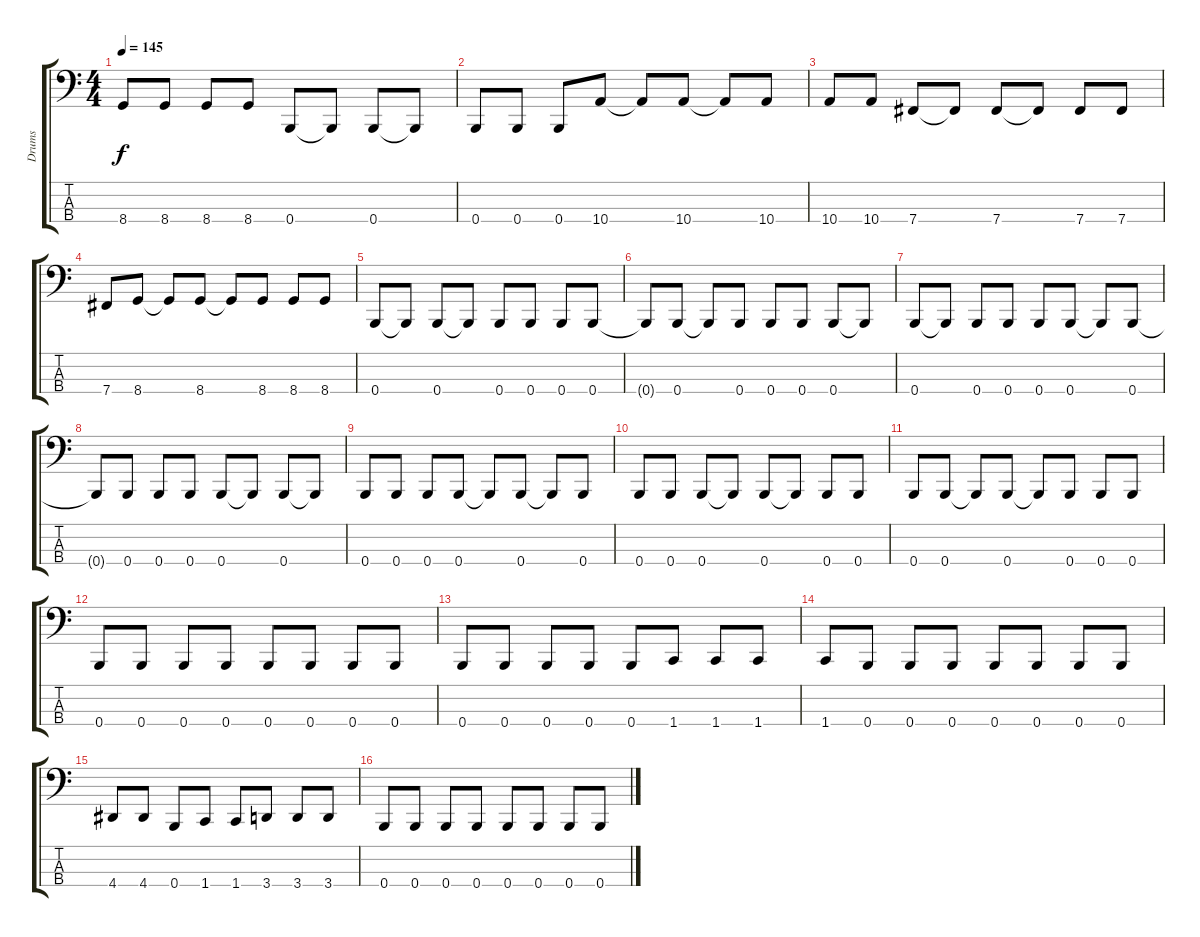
\track ("Drums" "Drums") {instrument electricbasspick}
\staff {score tabs}
\tuning (E2 B1 Gb1 B0) {hide}
\ts (4 4)
\tempo 145
\clef f4
\ks c
8.4{t}.8{dy f} 8.4.8 8.4.8 8.4.8 0.4.8 0.4{t}.8 0.4.8 0.4{t}.8 |
0.4.8 0.4.8 0.4.8 10.4.8 10.4{t}.8 10.4.8 10.4{t}.8 10.4.8 |
10.4.8 10.4.8 7.4.8 7.4{t}.8 7.4.8 7.4{t}.8 7.4.8 7.4.8 |
7.4.8 8.4.8 8.4{t}.8 8.4.8 8.4{t}.8 8.4.8 8.4.8 8.4.8 |
0.4.8 0.4{t}.8 0.4.8 0.4{t}.8 0.4.8 0.4.8 0.4.8 0.4.8 |
0.4{t}.8 0.4.8 0.4{t}.8 0.4.8 0.4.8 0.4.8 0.4.8 0.4{t}.8 |
0.4.8 0.4{t}.8 0.4.8 0.4.8 0.4.8 0.4.8 0.4{t}.8 0.4.8 |
0.4{t}.8 0.4.8 0.4.8 0.4.8 0.4.8 0.4{t}.8 0.4.8 0.4{t}.8 |
0.4.8 0.4.8 0.4.8 0.4.8 0.4{t}.8 0.4.8 0.4{t}.8 0.4.8 |
0.4.8 0.4.8 0.4.8 0.4{t}.8 0.4.8 0.4{t}.8 0.4.8 0.4.8 |
0.4.8 0.4.8 0.4{t}.8 0.4.8 0.4{t}.8 0.4.8 0.4.8 0.4.8 |
0.4.8 0.4.8 0.4.8 0.4.8 0.4.8 0.4.8 0.4.8 0.4.8 |
0.4.8 0.4.8 0.4.8 0.4.8 0.4.8 1.4.8 1.4.8 1.4.8 |
1.4.8 0.4.8 0.4.8 0.4.8 0.4.8 0.4.8 0.4.8 0.4.8 |
4.4.8 4.4.8 0.4.8 1.4.8 1.4.8 3.4.8 3.4.8 3.4.8 |
0.4.8 0.4.8 0.4.8 0.4.8 0.4.8 0.4.8 0.4.8 0.4.8
